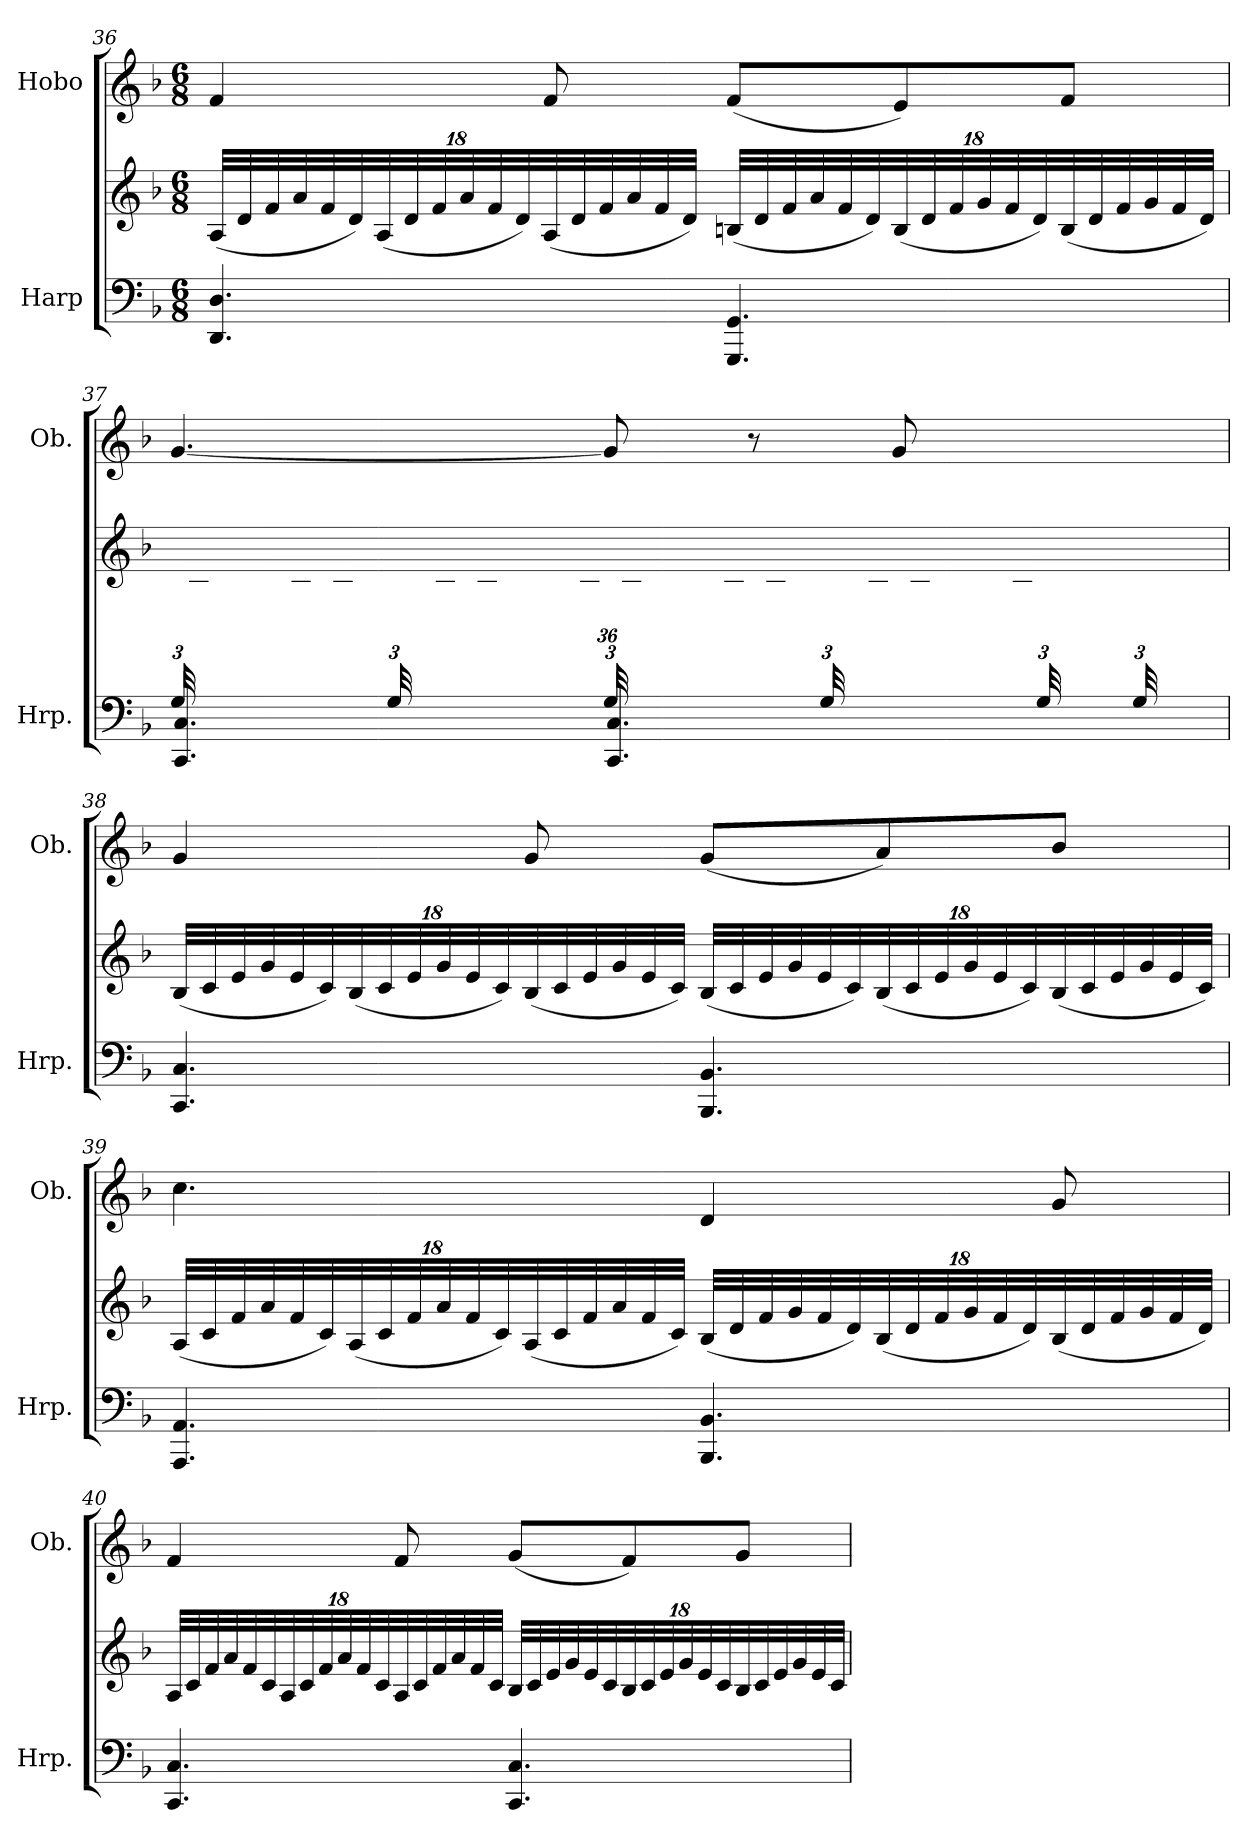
**kern	**kern	**kern
*part2	*part2	*part1
*staff3	*staff2	*staff1
*I"Harp	*	*I"Hobo
*I'Hrp.	*	*I'Ob.
!!LO:PB:g=z
*clefF4	*clefG2	*clefG2
*k[b-]	*k[b-]	*k[b-]
*M6/8	*M6/8	*M6/8
*	*Xbrackettup	*
=36	=36	=36
4.DD/ 4.D/	(48A/LLL	4f/
.	48d/	.
.	48f/	.
.	48a/	.
.	48f/	.
.	48d/)	.
.	(48A/	.
.	48d/	.
.	48f/	.
.	48a/	.
.	48f/	.
.	48d/)	.
.	(48A/	8f/
.	48d/	.
.	48f/	.
.	48a/	.
.	48f/	.
.	48d/JJJ)	.
4.GGG/ 4.GG/	(48Bn/LLL	(8f/L
.	48d/	.
.	48f/	.
.	48a/	.
.	48f/	.
.	48d/)	.
.	(48B/	8e/)
.	48d/	.
.	48f/	.
.	48g/	.
.	48f/	.
.	48d/)	.
.	(48B/	8f/J
.	48d/	.
.	48f/	.
.	48g/	.
.	48f/	.
.	48d/JJJ)	.
!!LO:LB:g=z
=37	=37	=37
*Xbrackettup	*	*
*^	*	*
(48G/LLL	4.CC/ 4.C/	48ryy	[4.g/
48%5ryy	.	48c\	.
.	.	48e\	.
.	.	48g\	.
.	.	48e\	.
.	.	48c\)	.
(48G/	.	48ryy	.
48%5ryy	.	48c\	.
.	.	48e\	.
.	.	48g\	.
.	.	48e\	.
.	.	48c\)	.
(48G/	.	48ryy	.
48%5ryy	.	48c\	.
.	.	48e\	.
.	.	48g\	.
.	.	48e\	.
.	.	48c\JJJ)	.
(48G/LLL	4.CC/ 4.C/	48ryy	8g/]
48%5ryy	.	48c\	.
.	.	48e\	.
.	.	48g\	.
.	.	48e\	.
.	.	48c\)	.
(48G/	.	48ryy	8r
48%5ryy	.	48c\	.
.	.	48e\	.
.	.	48g\	.
.	.	48e\	.
.	.	48c\)	.
(48G/	.	48ryy	8g/
48%5ryy	.	48c\	.
.	.	48e\	.
.	.	48g\	.
.	.	48e\	.
.	.	48c\JJJ)	.
*v	*v	*	*
!!LO:LB:g=z
=38	=38	=38
4.CC/ 4.C/	(48B-/LLL	4g/
.	48c/	.
.	48e/	.
.	48g/	.
.	48e/	.
.	48c/)	.
.	(48B-/	.
.	48c/	.
.	48e/	.
.	48g/	.
.	48e/	.
.	48c/)	.
.	(48B-/	8g/
.	48c/	.
.	48e/	.
.	48g/	.
.	48e/	.
.	48c/JJJ)	.
4.BBB-/ 4.BB-/	(48B-/LLL	(8g/L
.	48c/	.
.	48e/	.
.	48g/	.
.	48e/	.
.	48c/)	.
.	(48B-/	8a/)
.	48c/	.
.	48e/	.
.	48g/	.
.	48e/	.
.	48c/)	.
.	(48B-/	8b-/J
.	48c/	.
.	48e/	.
.	48g/	.
.	48e/	.
.	48c/JJJ)	.
!!LO:LB:g=z
=39	=39	=39
4.AAA/ 4.AA/	(48A/LLL	4.cc\
.	48c/	.
.	48f/	.
.	48a/	.
.	48f/	.
.	48c/)	.
.	(48A/	.
.	48c/	.
.	48f/	.
.	48a/	.
.	48f/	.
.	48c/)	.
.	(48A/	.
.	48c/	.
.	48f/	.
.	48a/	.
.	48f/	.
.	48c/JJJ)	.
4.BBB-/ 4.BB-/	(48B-/LLL	4d/
.	48d/	.
.	48f/	.
.	48g/	.
.	48f/	.
.	48d/)	.
.	(48B-/	.
.	48d/	.
.	48f/	.
.	48g/	.
.	48f/	.
.	48d/)	.
.	(48B-/	8g/
.	48d/	.
.	48f/	.
.	48g/	.
.	48f/	.
.	48d/JJJ)	.
!!LO:PB:g=z
=40	=40	=40
4.CC/ 4.C/	48A/LLL	4f/
.	48c/	.
.	48f/	.
.	48a/	.
.	48f/	.
.	48c/	.
.	48A/	.
.	48c/	.
.	48f/	.
.	48a/	.
.	48f/	.
.	48c/	.
.	48A/	8f/
.	48c/	.
.	48f/	.
.	48a/	.
.	48f/	.
.	48c/JJJ	.
4.CC/ 4.C/	48B-/LLL	(8g/L
.	48c/	.
.	48e/	.
.	48g/	.
.	48e/	.
.	48c/	.
.	48B-/	8f/)
.	48c/	.
.	48e/	.
.	48g/	.
.	48e/	.
.	48c/	.
.	48B-/	8g/J
.	48c/	.
.	48e/	.
.	48g/	.
.	48e/	.
.	48c/JJJ	.
=	=	=
*-	*-	*-
